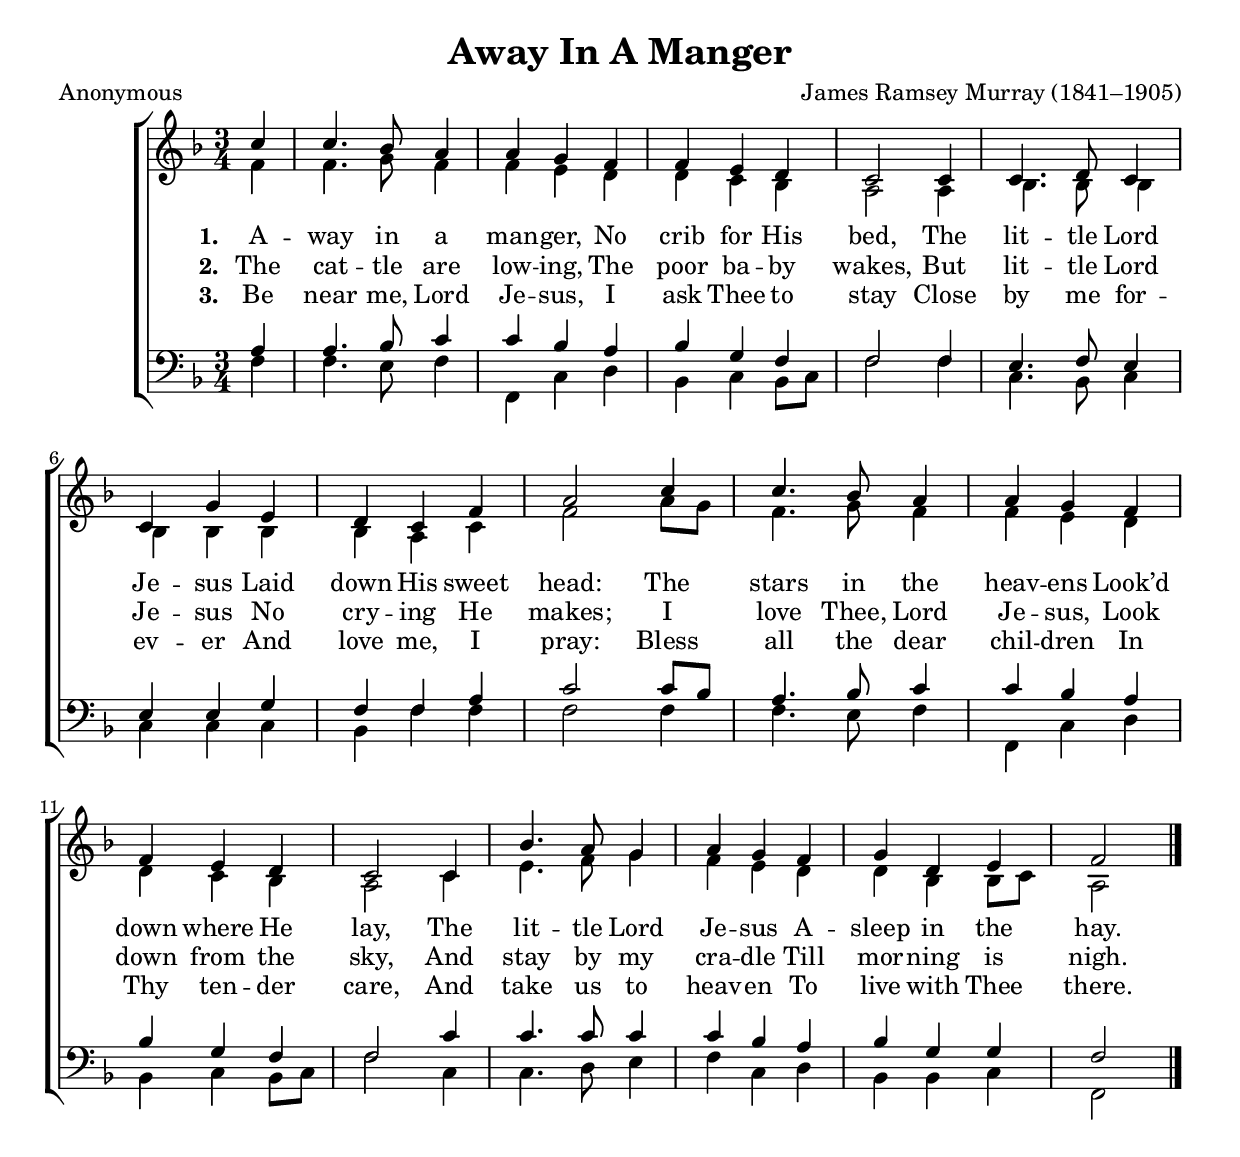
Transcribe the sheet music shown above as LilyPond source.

\version "2.14.2"
\include "util.ly"
\header {
    title = "Away In A Manger"
    poet = "Anonymous"
    composer = "James Ramsey Murray (1841–1905)"
    %tagline = ""%\markup { "from" \italic {ChristmasCarolMusic.org}} 
}

global = {
  \key f \major
  \time 3/4
  \autoBeamOff
}

sopMusic = \relative c'' {
  \partial 4 c4 |
  c4. bes8 a4 |
  a g f |
  f e d |
  c2 c4 |
  c4. d8 c4 |
  
  c g' e |
  d c f |
  a2 c4 |
  c4. bes8 a4 |
  \slurDotted a g f |
  
  f e d |
  c2 c4 |
  bes'4. a8 g4 |
  a g f |
  g d e |
  \partial 2 f2 \bar "|."
%{IF_LESSER
\pageBreak
%}%END_IF_LESSER
}
sopWords = \lyricmode {
  
}

altoMusic = \relative c' {
  f4 |
  f4. g8 f4 |
  f e d |
  d c bes |
  a2 a4 |
  bes4. bes8 bes4 |
  
  bes bes bes |
  bes a c |
  f2 a8[ g] |
  f4. g8 f4 |
  f e d |
  
  d c bes |
  a2 c4 |
  e4. f8 g4 |
  f e d |
  d bes bes8[ c] |
  a2 \bar "|."
}
altoWords = \lyricmode {
  \dropLyricsIV
  \set stanza = #"1. "
  A -- way in a man -- ger,
  No crib for His bed,
  The lit -- tle Lord Je -- sus
  Laid down His sweet head:
  The stars in the heav -- ens
  Look’d down where He lay,
  The lit -- tle Lord Je -- sus
  A -- sleep in the hay.
}
altoWordsII = \lyricmode {
  \dropLyricsIV
  \set stanza = #"2. "
  The cat -- tle are low -- ing,
  The poor ba -- by wakes,
  But lit -- tle Lord Je -- sus
  No cry -- ing He makes;
  I love Thee, Lord Je -- sus,
  Look down from the sky,
  And stay by my cra -- dle
  Till mor -- ning is nigh.
}
altoWordsIII = \lyricmode {
  \dropLyricsIV
  \set stanza = #"3. "
  Be near me, Lord Je -- sus,
  I ask Thee to stay
  Close by me for -- ev -- er
  And love me, I pray:
  Bless all the dear chil -- dren
  In Thy ten -- der care,
  And take us to heav -- en
  To live with Thee there.
}
altoWordsIV = \lyricmode {
}

tenorMusic = \relative c {
  a'4 |
  a4. bes8 c4 |
  c bes a |
  bes g f |
  f2 f4 |
  e4. f8 e4 |
  
  e e g |
  f f a |
  c2 c8[ bes] |
  a4. bes8 c4 |
  c bes a |
  
  bes g f |
  f2 c'4 |
  c4. c8 c4 |
  c bes a |
  bes g g |
  f2 \bar "|."
}
tenorWords = \lyricmode {

}

bassMusic = \relative c {
  f4 |
  f4. e8 f4 |
  f,4 c' d |
  bes c bes8[ c] |
  f2 f4 |
  c4. bes8 c4 |
  
  c c c |
  bes f' f |
  f2 f4 |
  f4. e8 f4 |
  f, c' d |
  
  bes c bes8[ c] |
  f2 c4 |
  c4. d8 e4 |
  f c d |
  bes bes c4 |
  f,2 \bar "|."
}
bassWords = \lyricmode {

}

\score {
  <<
   \new ChoirStaff <<
%    \new Lyrics = sopranos \with { \override VerticalAxisGroup #'nonstaff-relatedstaff-spacing = #'((basic-distance . 1)) }
    \new Staff = women <<
      \new Voice = "sopranos" { \voiceOne << \global \sopMusic >> }
      \new Voice = "altos" { \voiceTwo << \global \altoMusic >> }
    >>
    \new Lyrics \with { alignAboveContext = #"women" } \lyricsto "sopranos" \sopWords
    \new Lyrics = "altosIV"  \with { alignBelowContext = #"women" } \lyricsto "sopranos" \altoWordsIV
    \new Lyrics = "altosIII"  \with { alignBelowContext = #"women" } \lyricsto "sopranos" \altoWordsIII
    \new Lyrics = "altosII"  \with { alignBelowContext = #"women" } \lyricsto "sopranos" \altoWordsII
    \new Lyrics = "altos"  \with { alignBelowContext = #"women" } \lyricsto "sopranos" \altoWords
   \new Staff = men <<
      \clef bass
      \new Voice = "tenors" { \voiceOne << \global \tenorMusic >> }
      \new Voice = "basses" { \voiceTwo << \global \bassMusic >> }
    >>
    \new Lyrics \with { alignAboveContext = #"men" \override VerticalAxisGroup #'nonstaff-relatedstaff-spacing = #'((basic-distance . 1)) } \lyricsto "tenors" \tenorWords
    \new Lyrics \with { alignBelowContext = #"men" \override VerticalAxisGroup #'nonstaff-relatedstaff-spacing = #'((basic-distance . 1)) } \lyricsto "basses" \bassWords
  >>
%    \new PianoStaff << \new Staff { \new Voice { \pianoRH } } \new Staff { \clef "bass" \pianoLH } >>
  >>
  \layout {
    \context {
      \Score
      \override SpacingSpanner #'base-shortest-duration = #(ly:make-moment 1 2)
      \override SpacingSpanner #'common-shortest-duration = #(ly:make-moment 1 2)
    }
  }
  
  \midi {
    \tempo 4 = 100
    \set Staff.midiInstrument = "flute"
  
    \context {
      \Voice
      \remove "Dynamic_performer"
    }
  }
}
